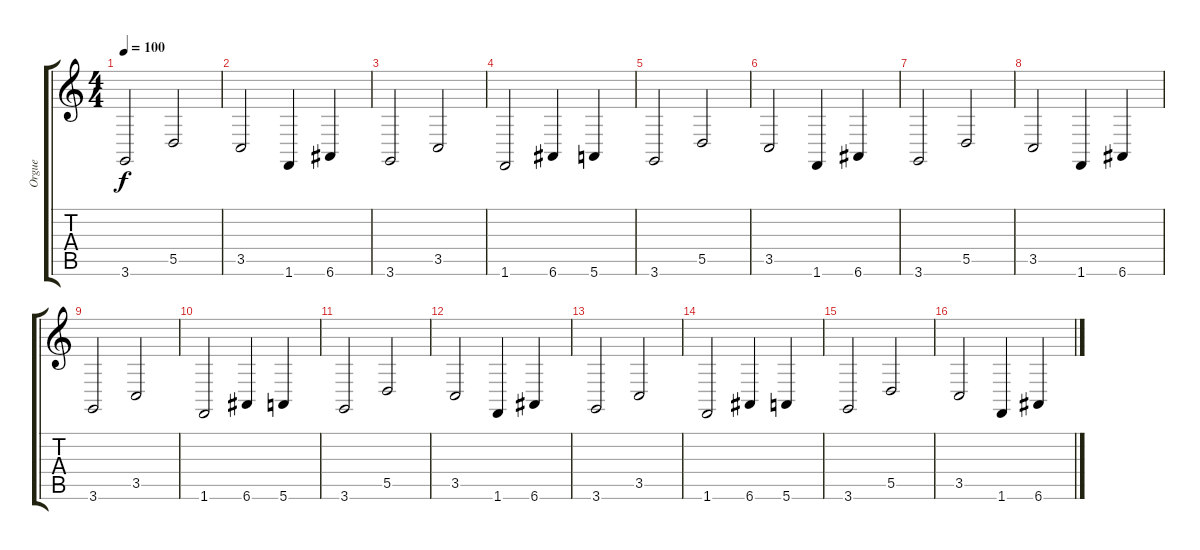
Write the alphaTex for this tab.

\track ("Orgue" "Orgue") {instrument churchorgan}
\staff {score tabs}
\tuning (E4 B3 G3 D3 A2 E2) {hide}
\ts (4 4)
\tempo 100
\clef g2
\ks c
3.6.2{dy f} 5.5.2 |
3.5.2 1.6.4 6.6.4 |
3.6.2 3.5.2 |
1.6.2 6.6.4 5.6.4 |
3.6.2 5.5.2 |
3.5.2 1.6.4 6.6.4 |
3.6.2 5.5.2 |
3.5.2 1.6.4 6.6.4 |
3.6.2 3.5.2 |
1.6.2 6.6.4 5.6.4 |
3.6.2 5.5.2 |
3.5.2 1.6.4 6.6.4 |
3.6.2 3.5.2 |
1.6.2 6.6.4 5.6.4 |
3.6.2 5.5.2 |
3.5.2 1.6.4 6.6.4
